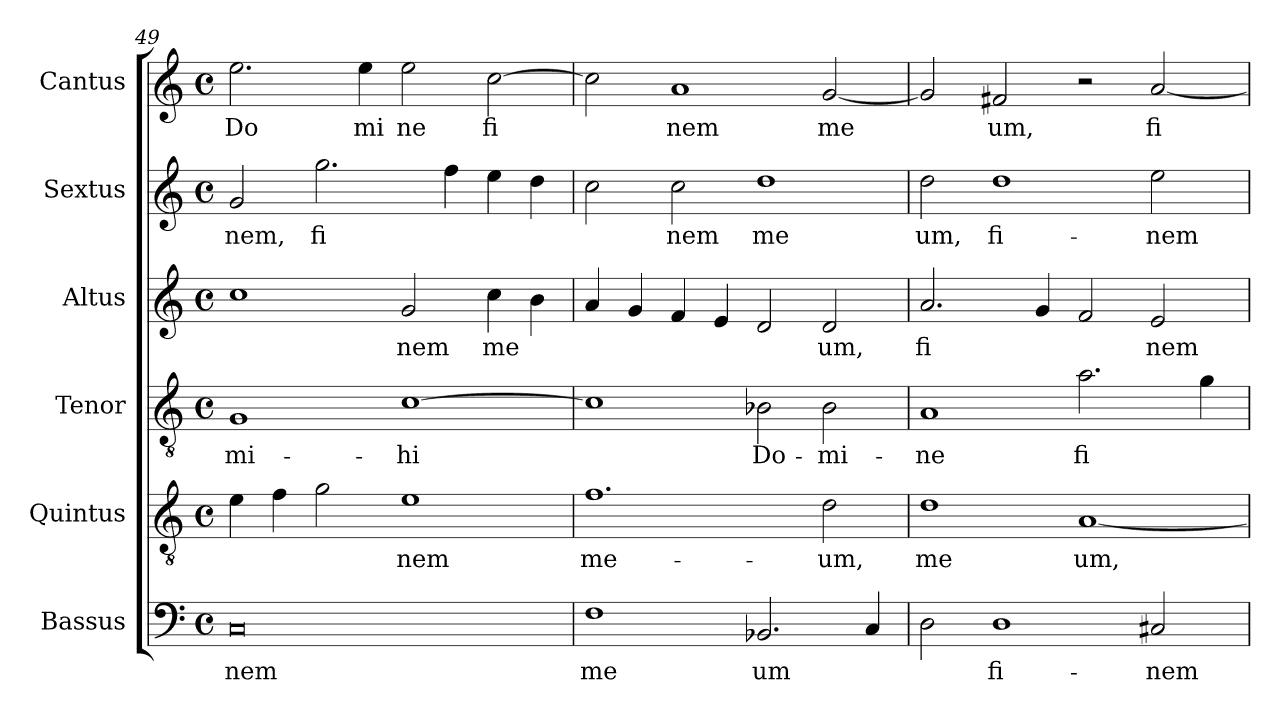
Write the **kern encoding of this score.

**kern	**text	**kern	**text	**kern	**text	**kern	**text	**kern	**text	**kern	**text
*part6	*part6	*part5	*part5	*part4	*part4	*part3	*part3	*part2	*part2	*part1	*part1
*staff6	*staff6	*staff5	*staff5	*staff4	*staff4	*staff3	*staff3	*staff2	*staff2	*staff1	*staff1
*I"Bassus	*	*I"Quintus	*	*I"Tenor	*	*I"Altus	*	*I"Sextus	*	*I"Cantus	*
*clefF4	*	*clefGv2	*	*clefGv2	*	*clefG2	*	*clefG2	*	*clefG2	*
*M4/4	*	*M4/4	*	*M4/4	*	*M4/4	*	*M4/4	*	*M4/4	*
*met(c)	*	*met(c)	*	*met(c)	*	*met(c)	*	*met(c)	*	*met(c)	*
=49	=49	=49	=49	=49	=49	=49	=49	=49	=49	=49	=49
!	!LO:LY:b:cj	!	!	!	!LO:LY:b:cj	!	!	!	!LO:LY:b:cj	!	!LO:LY:b:cj
0C	nem	4e\	.	1G	mi-	1cc	.	2g/	nem,	2.ee\	Do
.	.	4f\	.	.	.	.	.	.	.	.	.
!	!	!	!	!	!	!	!	!	!LO:LY:b:cj	!	!
.	.	2g\	.	.	.	.	.	2.gg\	fi	.	.
!	!	!	!	!	!	!	!	!	!	!	!LO:LY:b:cj
.	.	.	.	.	.	.	.	.	.	4ee\	mi
!	!	!	!LO:LY:b:cj	!	!LO:LY:b:cj	!	!LO:LY:b:cj	!	!	!	!LO:LY:b:cj
.	.	1e	-nem	[>1c	-hi	2g/	nem	.	.	2ee\	ne
.	.	.	.	.	.	.	.	4ff\	.	.	.
!	!	!	!	!	!	!	!LO:LY:b	!	!	!	!LO:LY:b:cj
.	.	.	.	.	.	4cc\	me	4ee\	.	[>2cc\	fi
.	.	.	.	.	.	4b\	.	4dd\	.	.	.
=50	=50	=50	=50	=50	=50	=50	=50	=50	=50	=50	=50
!	!LO:LY:b:cj	!	!LO:LY:b:cj	!	!	!	!	!	!	!	!
1F	me	1.f	me-	1c]	.	4a/	.	2cc\	.	2cc\]	.
.	.	.	.	.	.	4g/	.	.	.	.	.
!	!	!	!	!	!	!	!	!	!LO:LY:b:cj	!	!LO:LY:b:cj
.	.	.	.	.	.	4f/	.	2cc\	nem	1a	nem
.	.	.	.	.	.	4e/	.	.	.	.	.
!	!LO:LY:b	!	!	!	!LO:LY:b:cj	!	!	!	!LO:LY:b:cj	!	!
2.BB-X/	um	.	.	2B-X\	Do-	2d/	.	1dd	me	.	.
!	!	!	!LO:LY:b:cj	!	!LO:LY:b:cj	!	!LO:LY:b:cj	!	!	!	!LO:LY:b
.	.	2d\	-um,	2B-\	-mi-	2d/	um,	.	.	[>2g/	me
4C/	.	.	.	.	.	.	.	.	.	.	.
!!LO:LB:g=z
=51	=51	=51	=51	=51	=51	=51	=51	=51	=51	=51	=51
!	!	!	!LO:LY:b:cj	!	!LO:LY:b:cj	!	!LO:LY:b:cj	!	!LO:LY:b:cj	!	!
*^	*	*	*	*	*	*	*	*	*	*	*
2D\	64ryy	.	1d	me	1A	-ne	2.a/	fi	2dd\	um,	2g/]	.
.	1ryy	.	.	.	.	.	.	.	.	.	.	.
!	!	!LO:LY:b:cj	!	!	!	!	!	!	!	!LO:LY:b:cj	!	!LO:LY:b:cj
1D	.	fi-	.	.	.	.	.	.	1dd	fi-	2f#X/	um,
.	.	.	.	.	.	.	4g/	.	.	.	.	.
!	!	!	!	!LO:LY:b	!	!LO:LY:b:cj	!	!	!	!	!	!
.	.	.	[<1A	um,	2.a\	fi	2f/	.	.	.	2r	.
.	2ryy	.	.	.	.	.	.	.	.	.	.	.
!	!	!LO:LY:b:cj	!	!	!	!	!	!LO:LY:b:cj	!	!LO:LY:b:cj	!	!LO:LY:b:cj
2C#X/	.	-nem	.	.	.	.	2e/	nem	2ee\	-nem	[<2a/	fi-
.	4ryy	.	.	.	.	.	.	.	.	.	.	.
.	.	.	.	.	4g\	.	.	.	.	.	.	.
.	8...ryy	.	.	.	.	.	.	.	.	.	.	.
*v	*v	*	*	*	*	*	*	*	*	*	*	*
=	=	=	=	=	=	=	=	=	=	=	=
*-	*-	*-	*-	*-	*-	*-	*-	*-	*-	*-	*-
